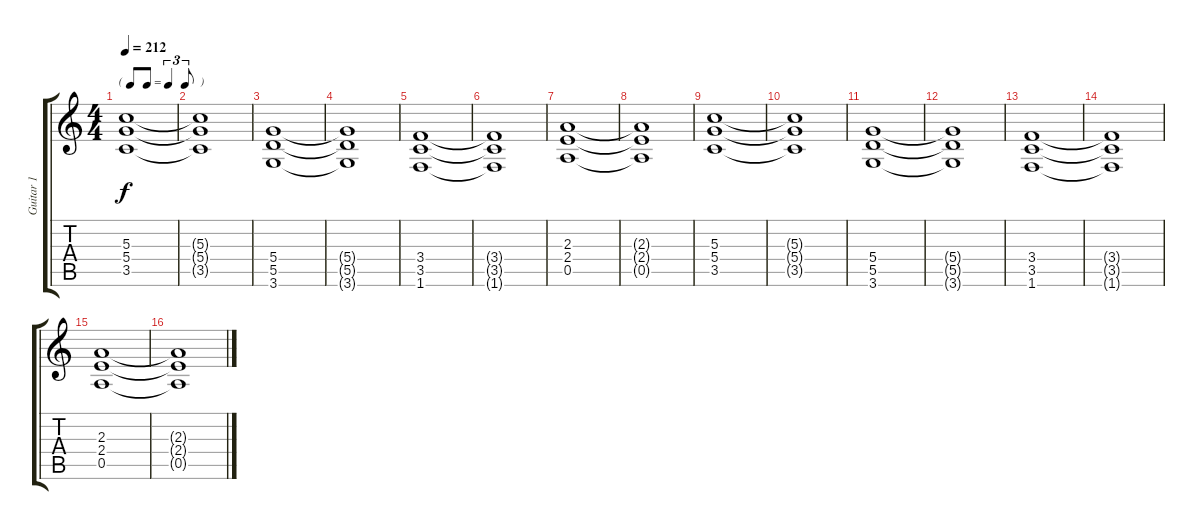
\track ("Guitar 1" "Guitar 1") {instrument distortionguitar}
\staff {score tabs}
\tuning (E4 B3 G3 D3 A2 E2) {hide}
\ts (4 4)
\tf triplet8th
\tempo 212
\clef g2
\ks c
(5.3 5.4 3.5).1{dy f} |
(5.3{t} 5.4{t} 3.5{t}).1 |
(5.4 5.5 3.6).1 |
(5.4{t} 5.5{t} 3.6{t}).1 |
(3.4 3.5 1.6).1 |
(3.4{t} 3.5{t} 1.6{t}).1 |
(2.3 2.4 0.5).1 |
(2.3{t} 2.4{t} 0.5{t}).1 |
(5.3 5.4 3.5).1 |
(5.3{t} 5.4{t} 3.5{t}).1 |
(5.4 5.5 3.6).1 |
(5.4{t} 5.5{t} 3.6{t}).1 |
(3.4 3.5 1.6).1 |
(3.4{t} 3.5{t} 1.6{t}).1 |
(2.3 2.4 0.5).1 |
(2.3{t} 2.4{t} 0.5{t}).1
